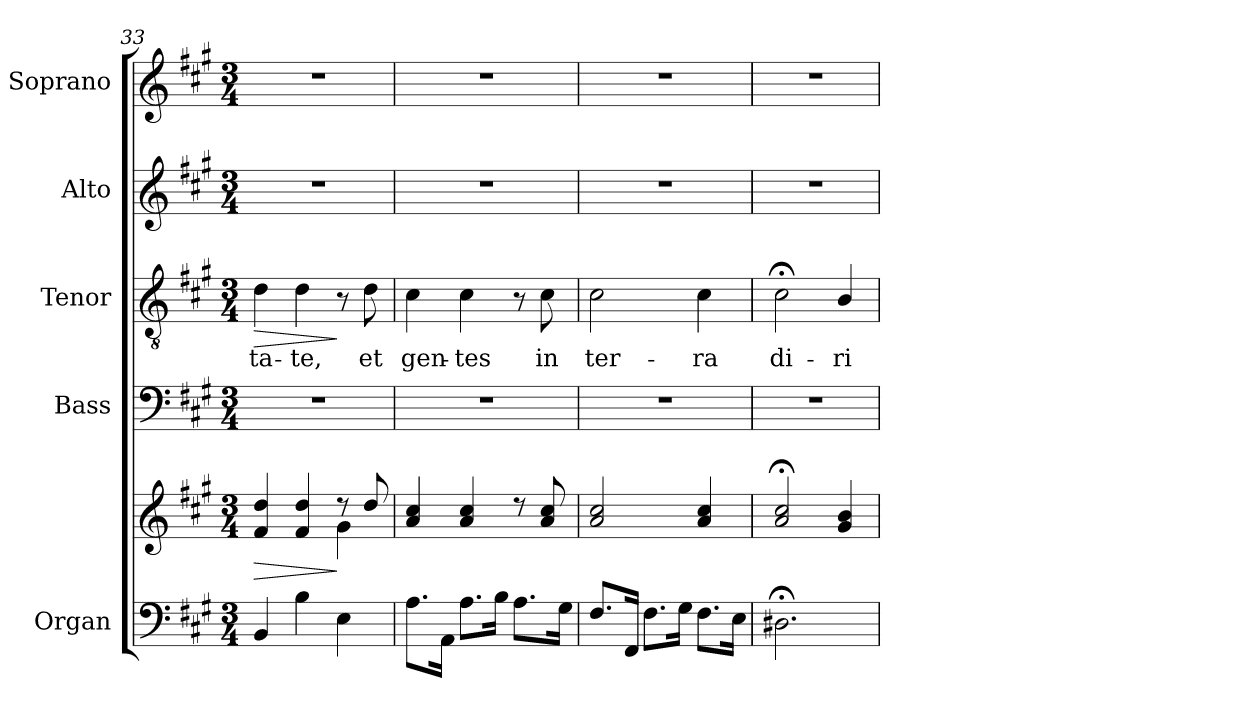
**kern	**kern	**dynam	**kern	**kern	**text	**dynam	**kern	**kern
*part5	*part5	*part5	*part4	*part3	*part3	*part3	*part2	*part1
*staff6	*staff5	*staff5/6	*staff4	*staff3	*staff3	*staff3	*staff2	*staff1
*I"Organ	*	*	*I"Bass	*I"Tenor	*	*	*I"Alto	*I"Soprano
*	*	*	*I'B	*I'T	*	*	*I'A	*I'S
*clefF4	*clefG2	*	*clefF4	*clefGv2	*	*	*clefG2	*clefG2
*k[f#c#g#]	*k[f#c#g#]	*	*k[f#c#g#]	*k[f#c#g#]	*	*	*k[f#c#g#]	*k[f#c#g#]
*A:	*A:	*	*A:	*A:	*	*	*A:	*A:
*M3/4	*M3/4	*	*M3/4	*M3/4	*	*	*M3/4	*M3/4
=33	=33	=33	=33	=33	=33	=33	=33	=33
!	!	!LO:HP:b	!	!	!LO:LY:b	!LO:HP:b	!	!
*	*^	*	*	*	*	*	*	*
4BB	4f# 4dd	4ryy	>	2.r	4d	-ta-	>	2.r	2.r
!	!	!	!	!	!	!LO:LY:b	!	!	!
4B	4f# 4dd	4ryy	.	.	4d	-te,	.	.	.
4E	8r	4g#\	]	.	8r	.	]	.	.
!	!	!	!	!	!	!LO:LY:b	!	!	!
.	8dd/	.	.	.	8d	et	.	.	.
=34	=34	=34	=34	=34	=34	=34	=34	=34	=34
!	!	!LO:N:vis=1	!	!	!	!LO:LY:b	!	!	!
8.AL	4a 4cc#	2.ryy	.	2.r	4c#	gen-	.	2.r	2.r
16AAJ	.	.	.	.	.	.	.	.	.
!	!	!	!	!	!	!LO:LY:b	!	!	!
8.AL	4a 4cc#	.	.	.	4c#	-tes	.	.	.
16BJ	.	.	.	.	.	.	.	.	.
8.AL	8r	.	.	.	8r	.	.	.	.
!	!	!	!	!	!	!LO:LY:b	!	!	!
.	8a 8cc#	.	.	.	8c#	in	.	.	.
16G#J	.	.	.	.	.	.	.	.	.
=35	=35	=35	=35	=35	=35	=35	=35	=35	=35
!	!	!LO:N:vis=1	!	!	!	!LO:LY:b	!	!	!
8.F#L	2a 2cc#	2.ryy	.	2.r	2c#	ter-	.	2.r	2.r
16FF#J	.	.	.	.	.	.	.	.	.
8.F#L	.	.	.	.	.	.	.	.	.
16G#J	.	.	.	.	.	.	.	.	.
!	!	!	!	!	!	!LO:LY:b	!	!	!
8.F#L	4a 4cc#	.	.	.	4c#	-ra	.	.	.
16EJ	.	.	.	.	.	.	.	.	.
=36	=36	=36	=36	=36	=36	=36	=36	=36	=36
!	!	!LO:N:vis=1	!	!	!	!LO:LY:b	!	!	!
2.D#X;<	2a;< 2cc#;<	2.ryy	.	2.r	2c#;<	di-	.	2.r	2.r
!	!	!	!	!	!	!LO:LY:b	!	!	!
.	4g# 4b	.	.	.	4B/	-ri-	.	.	.
*	*v	*v	*	*	*	*	*	*	*
=	=	=	=	=	=	=	=	=
*-	*-	*-	*-	*-	*-	*-	*-	*-
